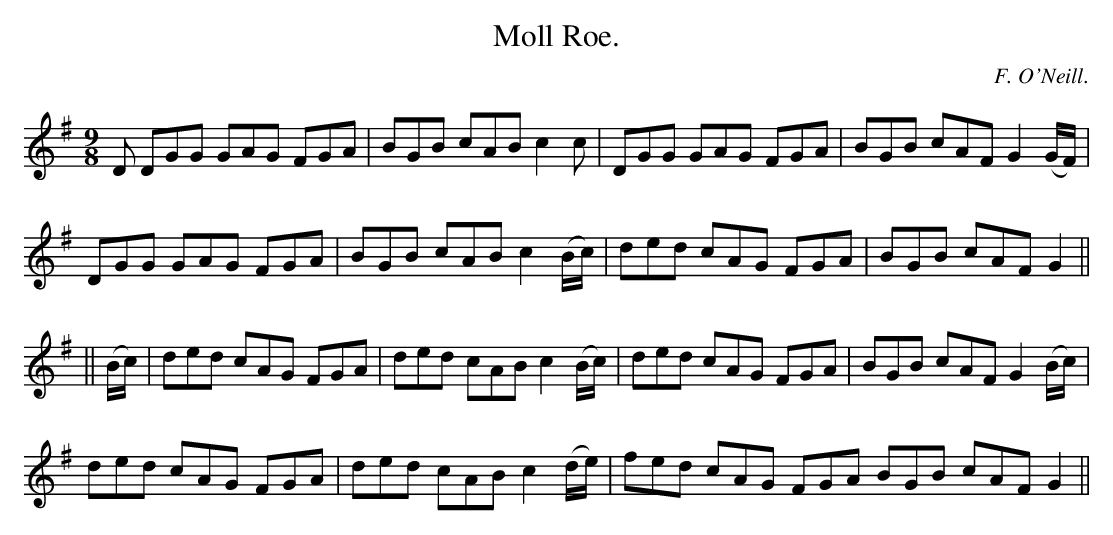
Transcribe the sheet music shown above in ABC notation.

X:1
T: Moll Roe.
C: F. O'Neill.
M: 9/8
K: G
D DGG GAG FGA | BGB cAB c2 c | DGG GAG FGA | BGB cAF G2 (G/F/) |
DGG GAG FGA | BGB cAB c2 (B/c/) | ded cAG FGA | BGB cAF G2 ||
|| (B/c/) | ded cAG FGA | ded cAB c2 (B/c/) | ded cAG FGA | BGB cAF G2 (B/c/) |
ded cAG FGA | ded cAB c2 (d/e/) | fed cAG FGA BGB cAF G2 ||
